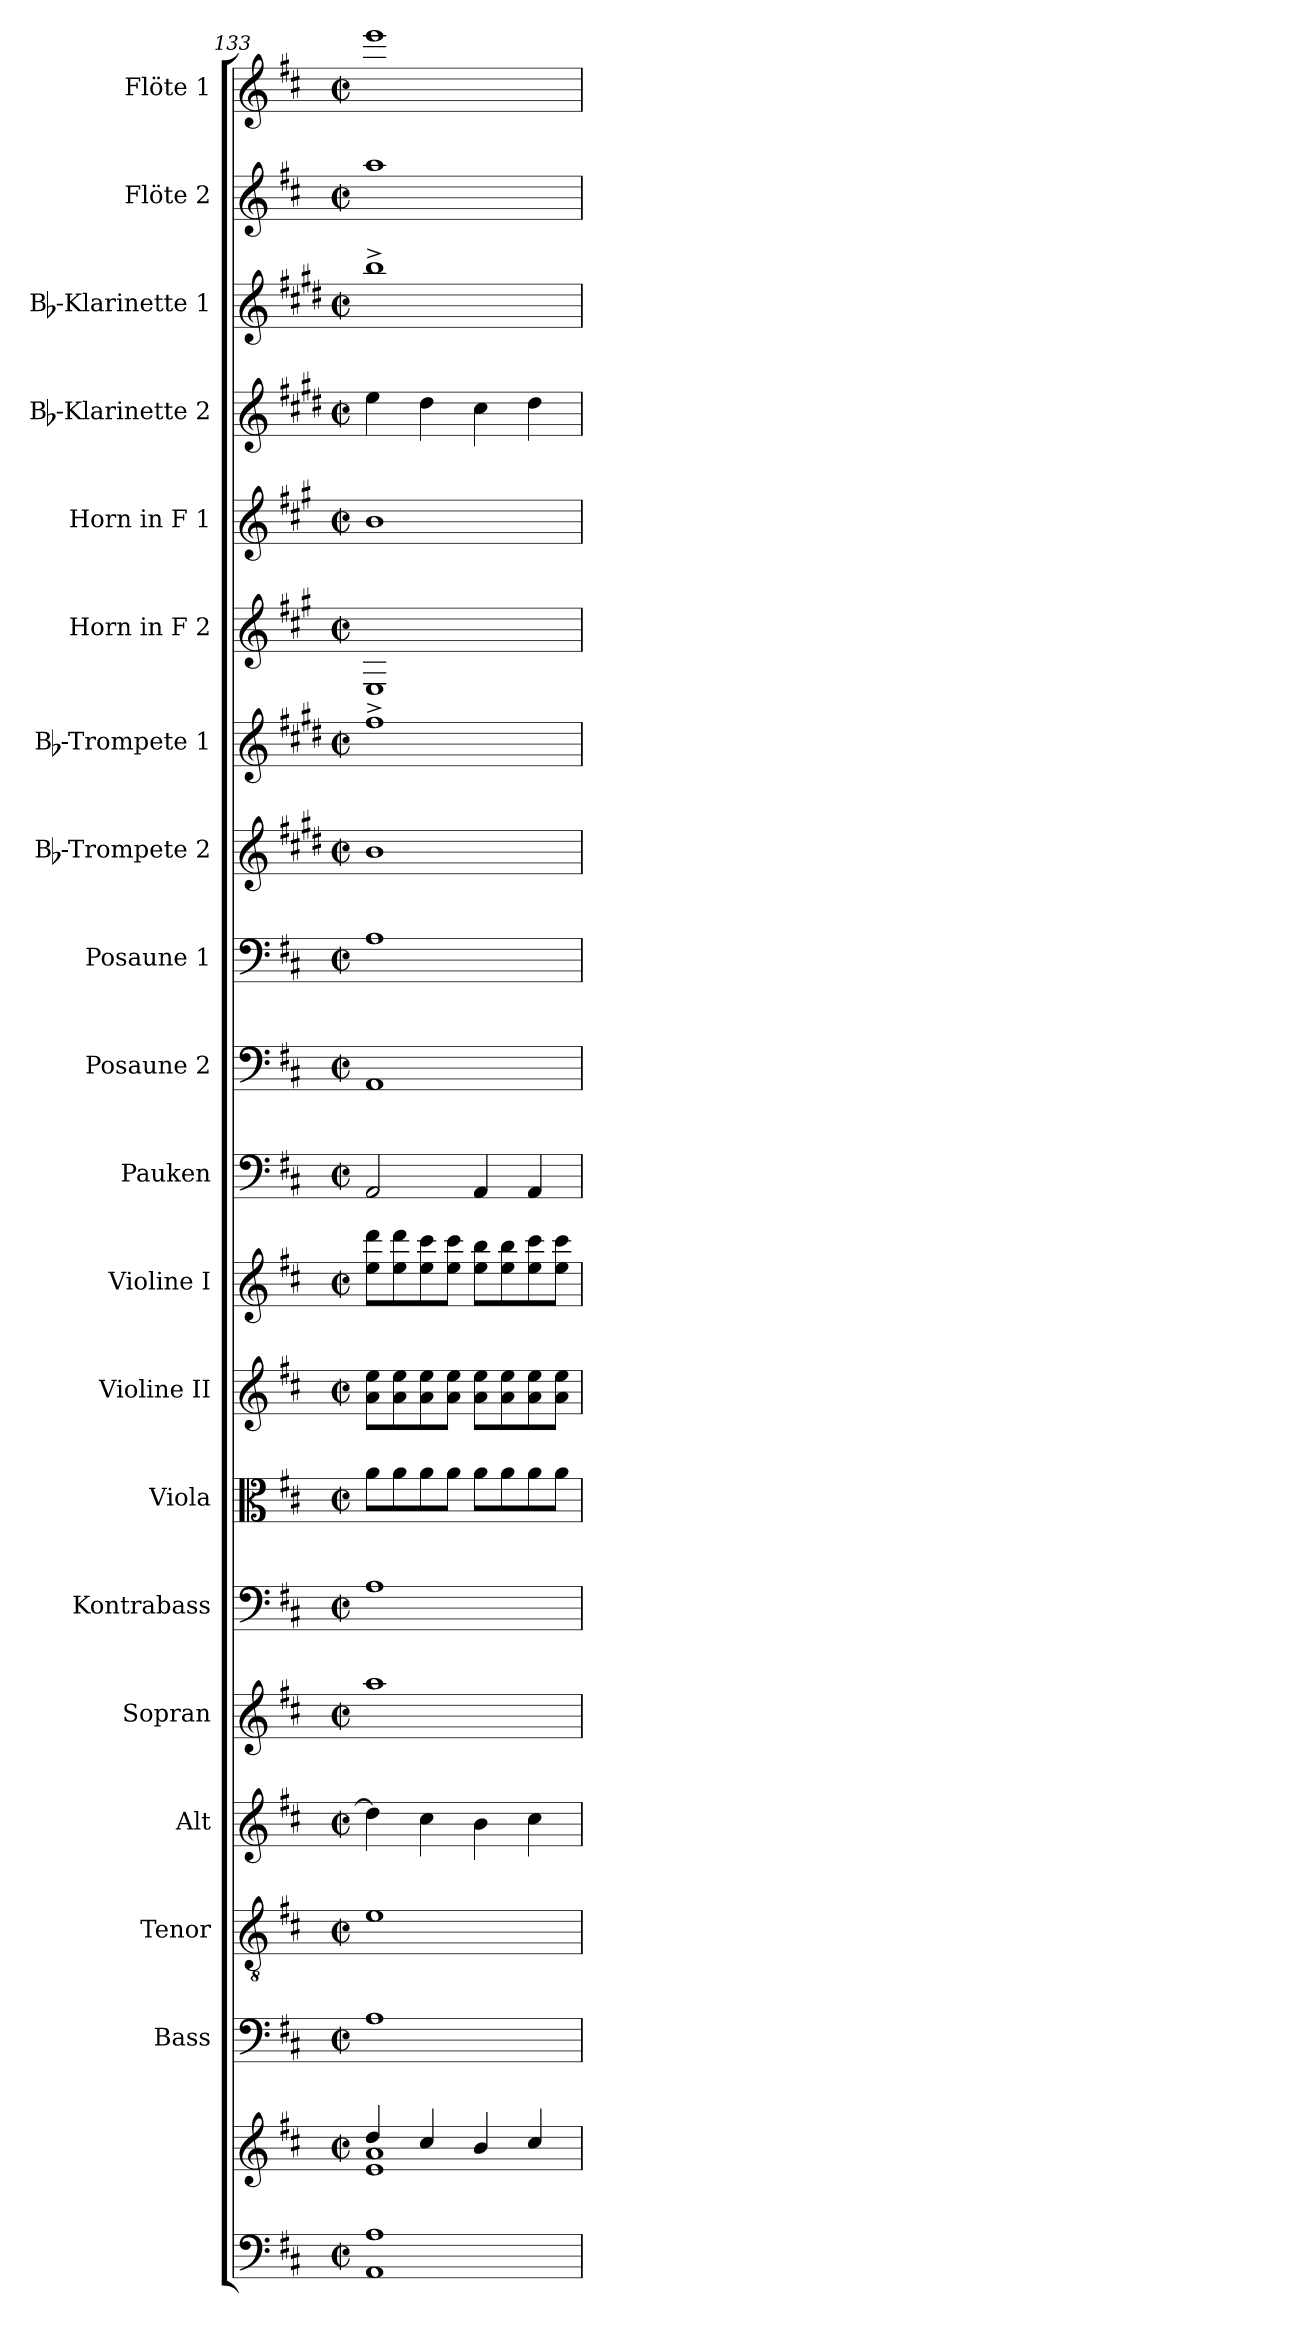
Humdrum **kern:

**kern	**kern	**kern	**kern	**kern	**kern	**kern	**kern	**kern	**kern	**kern	**kern	**kern	**kern	**kern	**kern	**kern	**kern	**kern	**kern	**kern
*part20	*part20	*part19	*part18	*part17	*part16	*part15	*part14	*part13	*part12	*part11	*part10	*part9	*part8	*part7	*part6	*part5	*part4	*part3	*part2	*part1
*staff21	*staff20	*staff19	*staff18	*staff17	*staff16	*staff15	*staff14	*staff13	*staff12	*staff11	*staff10	*staff9	*staff8	*staff7	*staff6	*staff5	*staff4	*staff3	*staff2	*staff1
*	*	*I"Bass	*I"Tenor	*I"Alt	*I"Sopran	*I"Kontrabass	*I"Viola	*I"Violine II	*I"Violine I	*I"Pauken	*I"Posaune 2	*I"Posaune 1	*I"Bb-Trompete 2	*I"Bb-Trompete 1	*I"Horn in F 2	*I"Horn in F 1	*I"Bb-Klarinette 2	*I"Bb-Klarinette 1	*I"Flöte 2	*I"Flöte 1
*	*	*I'B.	*I'T.	*I'A.	*I'S.	*I'Kb.	*I'Vla.	*I'Vl. II	*I'Vl. I	*I'Pk.	*I'Pos. 2	*I'Pos. 1	*I'Bb Trp. 2	*I'Bb Trp. 1	*	*	*I'Bb Kl. 2	*I'Bb Kl. 1	*I'Fl. 2	*I'Fl. 1
*clefF4	*clefG2	*clefF4	*clefGv2	*clefG2	*clefG2	*clefF4	*clefC3	*clefG2	*clefG2	*clefF4	*clefF4	*clefF4	*clefG2	*clefG2	*clefG2	*clefG2	*clefG2	*clefG2	*clefG2	*clefG2
*	*	*	*	*	*	*ITrd7c12	*	*	*	*	*	*	*ITrd1c2	*ITrd1c2	*ITrd4c7	*ITrd4c7	*ITrd1c2	*ITrd1c2	*	*
*k[f#c#]	*k[f#c#]	*k[f#c#]	*k[f#c#]	*k[f#c#]	*k[f#c#]	*k[f#c#]	*k[f#c#]	*k[f#c#]	*k[f#c#]	*k[f#c#]	*k[f#c#]	*k[f#c#]	*k[f#c#]	*k[f#c#]	*k[f#c#]	*k[f#c#]	*k[f#c#]	*k[f#c#]	*k[f#c#]	*k[f#c#]
*D:	*D:	*D:	*D:	*D:	*D:	*D:	*D:	*D:	*D:	*D:	*D:	*D:	*D:	*D:	*D:	*D:	*D:	*D:	*D:	*D:
*M2/2	*M2/2	*M2/2	*M2/2	*M2/2	*M2/2	*M2/2	*M2/2	*M2/2	*M2/2	*M2/2	*M2/2	*M2/2	*M2/2	*M2/2	*M2/2	*M2/2	*M2/2	*M2/2	*M2/2	*M2/2
*met(c|)	*met(c|)	*met(c|)	*met(c|)	*met(c|)	*met(c|)	*met(c|)	*met(c|)	*met(c|)	*met(c|)	*met(c|)	*met(c|)	*met(c|)	*met(c|)	*met(c|)	*met(c|)	*met(c|)	*met(c|)	*met(c|)	*met(c|)	*met(c|)
=133	=133	=133	=133	=133	=133	=133	=133	=133	=133	=133	=133	=133	=133	=133	=133	=133	=133	=133	=133	=133
*	*^	*	*	*	*	*	*	*	*	*	*	*	*	*	*	*	*	*	*	*
1AA 1A	4dd/	1e 1a	1A	1e	4dd\]	1aa	1AA	8a\L	8a\ 8ee\L	8ee\ 8ddd\L	2AA/	1AA	1A	1a	1ee^>	1AA	1e	4dd\	1aa^>	1aa	1eee
.	.	.	.	.	.	.	.	8a\	8a\ 8ee\	8ee\ 8ddd\	.	.	.	.	.	.	.	.	.	.	.
.	4cc#/	.	.	.	4cc#\	.	.	8a\	8a\ 8ee\	8ee\ 8ccc#\	.	.	.	.	.	.	.	4cc#\	.	.	.
.	.	.	.	.	.	.	.	8a\J	8a\ 8ee\J	8ee\ 8ccc#\J	.	.	.	.	.	.	.	.	.	.	.
.	4b/	.	.	.	4b\	.	.	8a\L	8a\ 8ee\L	8ee\ 8bb\L	4AA/	.	.	.	.	.	.	4b\	.	.	.
.	.	.	.	.	.	.	.	8a\	8a\ 8ee\	8ee\ 8bb\	.	.	.	.	.	.	.	.	.	.	.
.	4cc#/	.	.	.	4cc#\	.	.	8a\	8a\ 8ee\	8ee\ 8ccc#\	4AA/	.	.	.	.	.	.	4cc#\	.	.	.
.	.	.	.	.	.	.	.	8a\J	8a\ 8ee\J	8ee\ 8ccc#\J	.	.	.	.	.	.	.	.	.	.	.
*	*v	*v	*	*	*	*	*	*	*	*	*	*	*	*	*	*	*	*	*	*	*
=	=	=	=	=	=	=	=	=	=	=	=	=	=	=	=	=	=	=	=	=
*-	*-	*-	*-	*-	*-	*-	*-	*-	*-	*-	*-	*-	*-	*-	*-	*-	*-	*-	*-	*-
